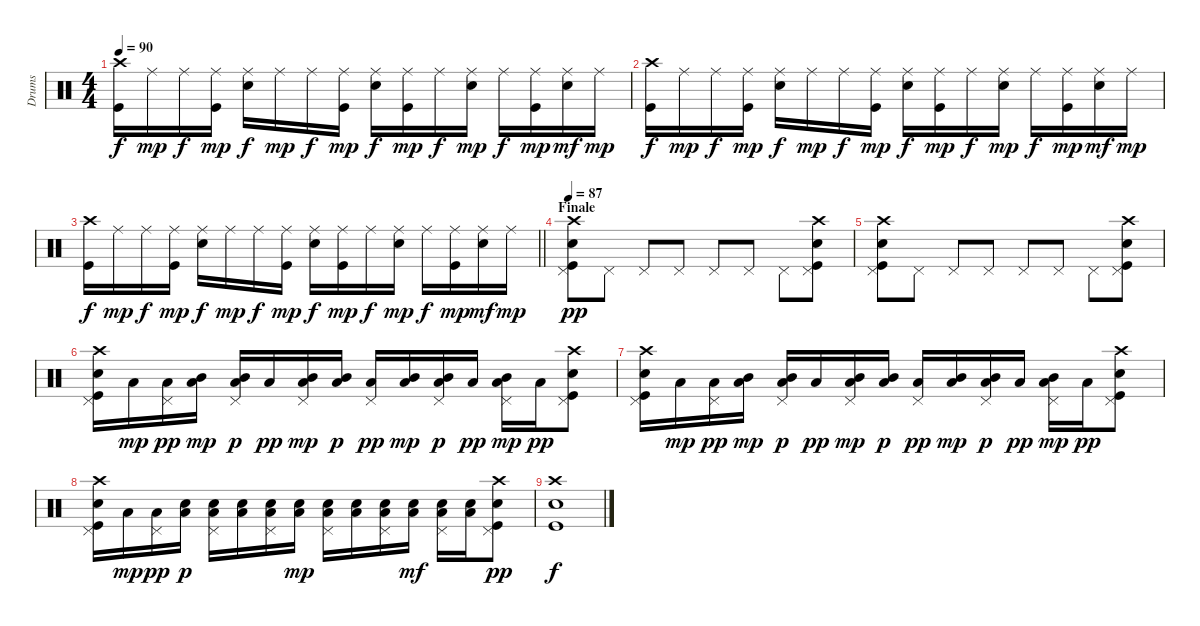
\track ("Drums" "Drums") {instrument percussion}
\staff {score}
\articulation defaults
\ts (4 4)
\tempo 90
\clef neutral
\ks c
("Crash high (hit)" "Kick (hit)").16{dy f} "Ride (middle)".16{dy mp} "Ride (middle)".16{dy f} ("Ride (middle)" "Kick (hit)").16{dy mp} ("Ride (middle)" "Snare (hit) 2").16{dy f} "Ride (middle)".16{dy mp} "Ride (middle)".16{dy f} ("Ride (middle)" "Kick (hit)").16{dy mp} ("Ride (middle)" "Snare (hit) 2").16{dy f} ("Ride (middle)" "Kick (hit)").16{dy mp} "Ride (middle)".16{dy f} ("Ride (middle)" "Snare (hit) 2").16{dy mp} "Ride (middle)".16{dy f} ("Ride (middle)" "Kick (hit)").16{dy mp} ("Ride (middle)" "Snare (hit) 2").16{dy mf} "Ride (middle)".16{dy mp} |
("Crash high (hit)" "Kick (hit)").16{dy f} "Ride (middle)".16{dy mp} "Ride (middle)".16{dy f} ("Ride (middle)" "Kick (hit)").16{dy mp} ("Ride (middle)" "Snare (hit) 2").16{dy f} "Ride (middle)".16{dy mp} "Ride (middle)".16{dy f} ("Ride (middle)" "Kick (hit)").16{dy mp} ("Ride (middle)" "Snare (hit) 2").16{dy f} ("Ride (middle)" "Kick (hit)").16{dy mp} "Ride (middle)".16{dy f} ("Ride (middle)" "Snare (hit) 2").16{dy mp} "Ride (middle)".16{dy f} ("Ride (middle)" "Kick (hit)").16{dy mp} ("Ride (middle)" "Snare (hit) 2").16{dy mf} "Ride (middle)".16{dy mp} |
\barLineRight lightlight
("Crash high (hit)" "Kick (hit)").16{dy f} "Ride (middle)".16{dy mp} "Ride (middle)".16{dy f} ("Ride (middle)" "Kick (hit)").16{dy mp} ("Ride (middle)" "Snare (hit) 2").16{dy f} "Ride (middle)".16{dy mp} "Ride (middle)".16{dy f} ("Ride (middle)" "Kick (hit)").16{dy mp} ("Ride (middle)" "Snare (hit) 2").16{dy f} ("Ride (middle)" "Kick (hit)").16{dy mp} "Ride (middle)".16{dy f} ("Ride (middle)" "Snare (hit) 2").16{dy mp} "Ride (middle)".16{dy f} ("Ride (middle)" "Kick (hit)").16{dy mp} ("Ride (middle)" "Snare (hit) 2").16{dy mf} "Ride (middle)".16{dy mp} |
\section ("" "Finale")
\tempo 87
("Crash high (hit)" "Pedal Hi-Hat (hit)" "Snare (hit) 2" "Kick (hit)").8{dy pp volume 10} "Pedal Hi-Hat (hit)".8 "Pedal Hi-Hat (hit)".8 "Pedal Hi-Hat (hit)".8 "Pedal Hi-Hat (hit)".8 "Pedal Hi-Hat (hit)".8 "Pedal Hi-Hat (hit)".8 ("Crash high (hit)" "Pedal Hi-Hat (hit)" "Snare (hit) 2" "Kick (hit)").8 |
("Crash high (hit)" "Pedal Hi-Hat (hit)" "Snare (hit) 2" "Kick (hit)").8 "Pedal Hi-Hat (hit)".8 "Pedal Hi-Hat (hit)".8 "Pedal Hi-Hat (hit)".8 "Pedal Hi-Hat (hit)".8 "Pedal Hi-Hat (hit)".8 "Pedal Hi-Hat (hit)".8 ("Crash high (hit)" "Pedal Hi-Hat (hit)" "Snare (hit) 2" "Kick (hit)").8 |
("Crash high (hit)" "Pedal Hi-Hat (hit)" "Snare (hit) 2" "Kick (hit)").16 "Low Tom (hit)".16{dy mp} ("Pedal Hi-Hat (hit)" "Low Tom (hit)").16{dy pp} ("Low Tom (hit)" "Mid Tom (hit)").16{dy mp} ("Pedal Hi-Hat (hit)" "Low Tom (hit)" "Mid Tom (hit)").16{dy p} "Low Tom (hit)".16{dy pp} ("Pedal Hi-Hat (hit)" "Low Tom (hit)" "Mid Tom (hit)").16{dy mp} ("Low Tom (hit)" "Mid Tom (hit)").16{dy p} ("Pedal Hi-Hat (hit)" "Low Tom (hit)").16{dy pp} ("Low Tom (hit)" "Mid Tom (hit)").16{dy mp} ("Pedal Hi-Hat (hit)" "Low Tom (hit)" "Mid Tom (hit)").16{dy p} "Low Tom (hit)".16{dy pp} ("Pedal Hi-Hat (hit)" "Low Tom (hit)" "Mid Tom (hit)").16{dy mp} "Low Tom (hit)".16{dy pp} ("Crash high (hit)" "Pedal Hi-Hat (hit)" "Snare (hit) 2" "Kick (hit)").8 |
("Crash high (hit)" "Pedal Hi-Hat (hit)" "Snare (hit) 2" "Kick (hit)").16 "Low Tom (hit)".16{dy mp} ("Pedal Hi-Hat (hit)" "Low Tom (hit)").16{dy pp} ("Low Tom (hit)" "Mid Tom (hit)").16{dy mp} ("Pedal Hi-Hat (hit)" "Low Tom (hit)" "Mid Tom (hit)").16{dy p} "Low Tom (hit)".16{dy pp} ("Pedal Hi-Hat (hit)" "Low Tom (hit)" "Mid Tom (hit)").16{dy mp} ("Low Tom (hit)" "Mid Tom (hit)").16{dy p} ("Pedal Hi-Hat (hit)" "Low Tom (hit)").16{dy pp} ("Low Tom (hit)" "Mid Tom (hit)").16{dy mp} ("Pedal Hi-Hat (hit)" "Low Tom (hit)" "Mid Tom (hit)").16{dy p} "Low Tom (hit)".16{dy pp} ("Pedal Hi-Hat (hit)" "Low Tom (hit)" "Mid Tom (hit)").16{dy mp} "Low Tom (hit)".16{dy pp} ("Crash high (hit)" "Pedal Hi-Hat (hit)" "Snare (hit) 2" "Kick (hit)").8 |
("Crash high (hit)" "Pedal Hi-Hat (hit)" "Snare (hit) 2" "Kick (hit)").16 "Low Tom (hit)".16{dy mp} ("Pedal Hi-Hat (hit)" "Low Tom (hit)").16{dy pp} ("Low Tom (hit)" "Snare (hit) 2").16{dy p} ("Pedal Hi-Hat (hit)" "Low Tom (hit)" "Snare (hit) 2").16 ("Low Tom (hit)" "Snare (hit) 2").16 ("Pedal Hi-Hat (hit)" "Low Tom (hit)" "Snare (hit) 2").16 ("Low Tom (hit)" "Snare (hit) 2").16{dy mp} ("Pedal Hi-Hat (hit)" "Low Tom (hit)" "Snare (hit) 2").16 ("Low Tom (hit)" "Snare (hit) 2").16 ("Pedal Hi-Hat (hit)" "Low Tom (hit)" "Snare (hit) 2").16 ("Low Tom (hit)" "Snare (hit) 2").16{dy mf} ("Pedal Hi-Hat (hit)" "Low Tom (hit)" "Snare (hit) 2").16 ("Low Tom (hit)" "Snare (hit) 2").16 ("Crash high (hit)" "Pedal Hi-Hat (hit)" "Snare (hit) 2" "Kick (hit)").8{dy pp} |
("Crash high (hit)" "Snare (hit) 2" "Kick (hit)").1{dy f}
